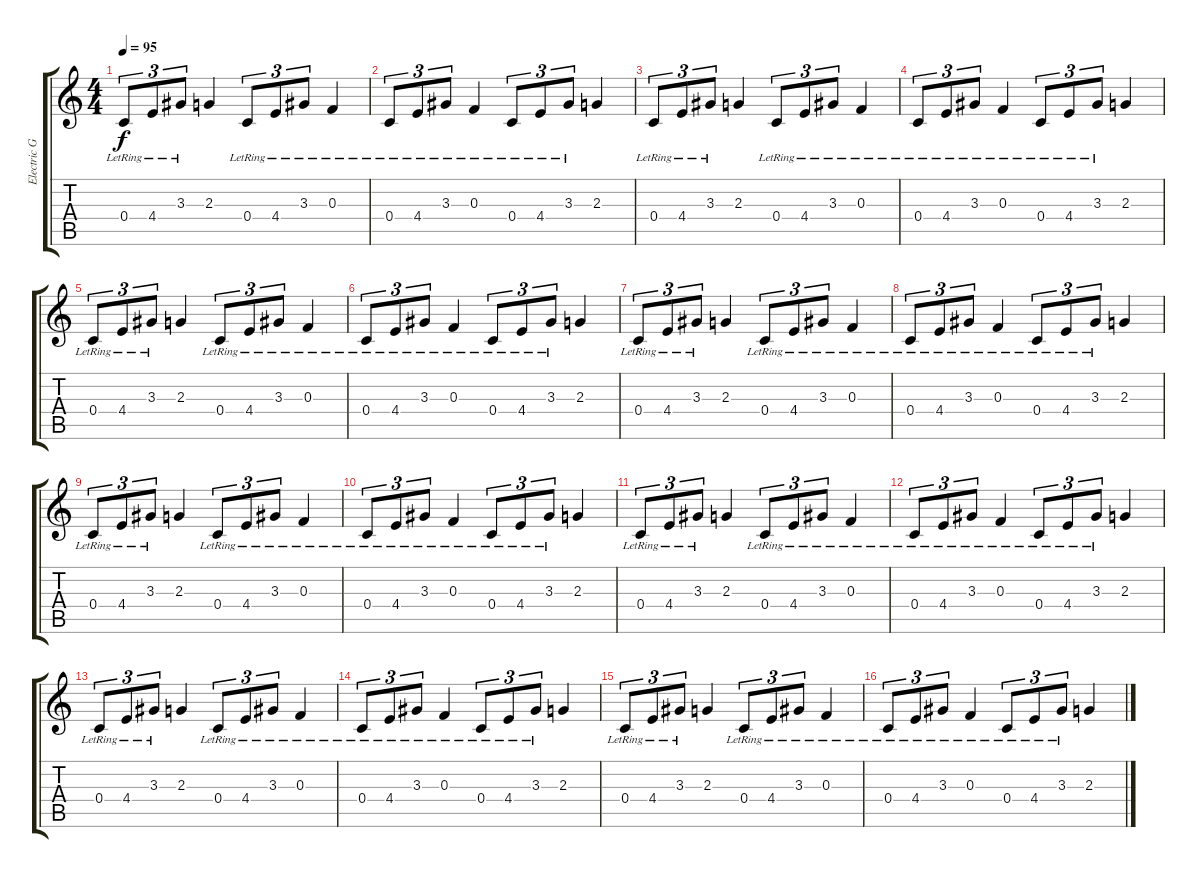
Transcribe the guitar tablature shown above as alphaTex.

\track ("Electric Guitar 1" "Electric G") {instrument distortionguitar}
\staff {score tabs}
\tuning (D4 A3 F3 C3 G2 D2) {hide}
\ts (4 4)
\tempo 95
\clef g2
\ks c
0.4{lr}.8{tu (3 2) dy f} 4.4{lr}.8{tu (3 2)} 3.3{lr}.8{tu (3 2)} 2.3.4 0.4{lr}.8{tu (3 2)} 4.4{lr}.8{tu (3 2)} 3.3{lr}.8{tu (3 2)} 0.3{lr}.4 |
0.4{lr}.8{tu (3 2)} 4.4{lr}.8{tu (3 2)} 3.3{lr}.8{tu (3 2)} 0.3{lr}.4 0.4{lr}.8{tu (3 2)} 4.4{lr}.8{tu (3 2)} 3.3{lr}.8{tu (3 2)} 2.3.4 |
0.4{lr}.8{tu (3 2)} 4.4{lr}.8{tu (3 2)} 3.3{lr}.8{tu (3 2)} 2.3.4 0.4{lr}.8{tu (3 2)} 4.4{lr}.8{tu (3 2)} 3.3{lr}.8{tu (3 2)} 0.3{lr}.4 |
0.4{lr}.8{tu (3 2)} 4.4{lr}.8{tu (3 2)} 3.3{lr}.8{tu (3 2)} 0.3{lr}.4 0.4{lr}.8{tu (3 2)} 4.4{lr}.8{tu (3 2)} 3.3{lr}.8{tu (3 2)} 2.3.4 |
0.4{lr}.8{tu (3 2)} 4.4{lr}.8{tu (3 2)} 3.3{lr}.8{tu (3 2)} 2.3.4 0.4{lr}.8{tu (3 2)} 4.4{lr}.8{tu (3 2)} 3.3{lr}.8{tu (3 2)} 0.3{lr}.4 |
0.4{lr}.8{tu (3 2)} 4.4{lr}.8{tu (3 2)} 3.3{lr}.8{tu (3 2)} 0.3{lr}.4 0.4{lr}.8{tu (3 2)} 4.4{lr}.8{tu (3 2)} 3.3{lr}.8{tu (3 2)} 2.3.4 |
0.4{lr}.8{tu (3 2)} 4.4{lr}.8{tu (3 2)} 3.3{lr}.8{tu (3 2)} 2.3.4 0.4{lr}.8{tu (3 2)} 4.4{lr}.8{tu (3 2)} 3.3{lr}.8{tu (3 2)} 0.3{lr}.4 |
0.4{lr}.8{tu (3 2)} 4.4{lr}.8{tu (3 2)} 3.3{lr}.8{tu (3 2)} 0.3{lr}.4 0.4{lr}.8{tu (3 2)} 4.4{lr}.8{tu (3 2)} 3.3{lr}.8{tu (3 2)} 2.3.4 |
0.4{lr}.8{tu (3 2)} 4.4{lr}.8{tu (3 2)} 3.3{lr}.8{tu (3 2)} 2.3.4 0.4{lr}.8{tu (3 2)} 4.4{lr}.8{tu (3 2)} 3.3{lr}.8{tu (3 2)} 0.3{lr}.4 |
0.4{lr}.8{tu (3 2)} 4.4{lr}.8{tu (3 2)} 3.3{lr}.8{tu (3 2)} 0.3{lr}.4 0.4{lr}.8{tu (3 2)} 4.4{lr}.8{tu (3 2)} 3.3{lr}.8{tu (3 2)} 2.3.4 |
0.4{lr}.8{tu (3 2)} 4.4{lr}.8{tu (3 2)} 3.3{lr}.8{tu (3 2)} 2.3.4 0.4{lr}.8{tu (3 2)} 4.4{lr}.8{tu (3 2)} 3.3{lr}.8{tu (3 2)} 0.3{lr}.4 |
0.4{lr}.8{tu (3 2)} 4.4{lr}.8{tu (3 2)} 3.3{lr}.8{tu (3 2)} 0.3{lr}.4 0.4{lr}.8{tu (3 2)} 4.4{lr}.8{tu (3 2)} 3.3{lr}.8{tu (3 2)} 2.3.4 |
0.4{lr}.8{tu (3 2)} 4.4{lr}.8{tu (3 2)} 3.3{lr}.8{tu (3 2)} 2.3.4 0.4{lr}.8{tu (3 2)} 4.4{lr}.8{tu (3 2)} 3.3{lr}.8{tu (3 2)} 0.3{lr}.4 |
0.4{lr}.8{tu (3 2)} 4.4{lr}.8{tu (3 2)} 3.3{lr}.8{tu (3 2)} 0.3{lr}.4 0.4{lr}.8{tu (3 2)} 4.4{lr}.8{tu (3 2)} 3.3{lr}.8{tu (3 2)} 2.3.4 |
0.4{lr}.8{tu (3 2)} 4.4{lr}.8{tu (3 2)} 3.3{lr}.8{tu (3 2)} 2.3.4 0.4{lr}.8{tu (3 2)} 4.4{lr}.8{tu (3 2)} 3.3{lr}.8{tu (3 2)} 0.3{lr}.4 |
0.4{lr}.8{tu (3 2)} 4.4{lr}.8{tu (3 2)} 3.3{lr}.8{tu (3 2)} 0.3{lr}.4 0.4{lr}.8{tu (3 2)} 4.4{lr}.8{tu (3 2)} 3.3{lr}.8{tu (3 2)} 2.3.4
